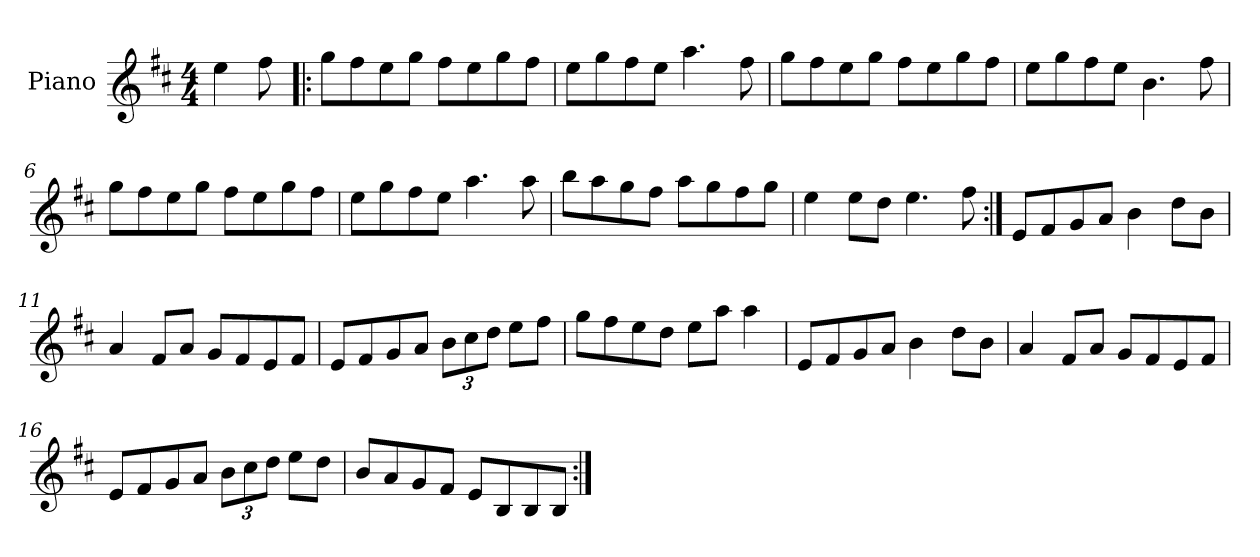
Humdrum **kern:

**kern
*part1
*staff1
*I"Piano
*I'Pno
*clefG2
*k[f#c#]
*E:dor
*M4/4
=1
4ee\
8ff#\
=2!|:
8gg\L
8ff#\
8ee\
8gg\J
8ff#\L
8ee\
8gg\
8ff#\J
=3
8ee\L
8gg\
8ff#\
8ee\J
4.aa\
8ff#\
=4
8gg\L
8ff#\
8ee\
8gg\J
8ff#\L
8ee\
8gg\
8ff#\J
=5
8ee\L
8gg\
8ff#\
8ee\J
4.b\
8ff#\
!!LO:LB:g=z
=6
8gg\L
8ff#\
8ee\
8gg\J
8ff#\L
8ee\
8gg\
8ff#\J
=7
8ee\L
8gg\
8ff#\
8ee\J
4.aa\
8aa\
=8
8bb\L
8aa\
8gg\
8ff#\J
8aa\L
8gg\
8ff#\
8gg\J
=9
4ee\
8ee\L
8dd\J
4.ee\
8ff#\
=10:|!
8e/L
8f#/
8g/
8a/J
4b\
8dd\L
8b\J
!!LO:LB:g=z
=11
4a/
8f#/L
8a/J
8g/L
8f#/
8e/
8f#/J
=12
8e/L
8f#/
8g/
8a/J
*Xbrackettup
12b\L
12cc#\
12dd\J
8ee\L
8ff#\J
=13
8gg\L
8ff#\
8ee\
8dd\J
8ee\L
8aa\J
4aa\
=14
8e/L
8f#/
8g/
8a/J
4b\
8dd\L
8b\J
!!LO:LB:g=z
=15
4a/
8f#/L
8a/J
8g/L
8f#/
8e/
8f#/J
=16
8e/L
8f#/
8g/
8a/J
12b\L
12cc#\
12dd\J
8ee\L
8dd\J
=17
8b/L
8a/
8g/
8f#/J
8e/L
8B/
8B/
8B/J
=:|!
*-
